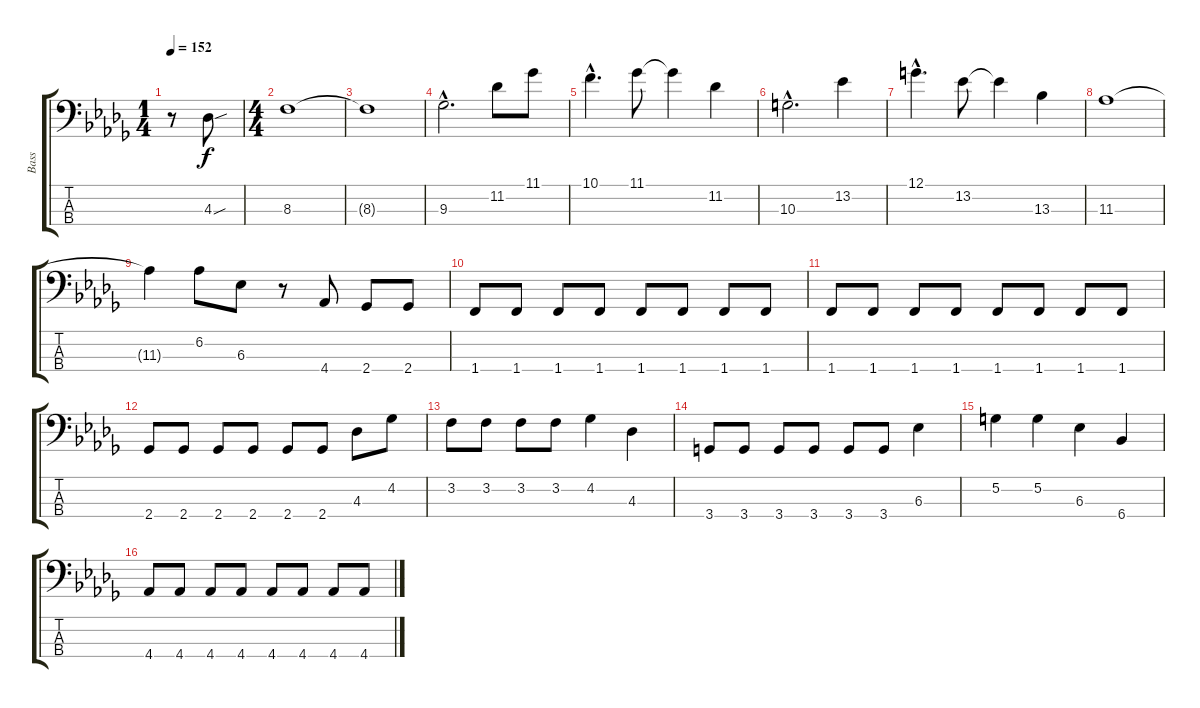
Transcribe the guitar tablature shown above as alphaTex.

\track ("Bass" "Bass") {instrument electricbasspick}
\staff {score tabs}
\tuning (G2 D2 A1 E1) {hide}
\ts (1 4)
\tempo 152
\clef f4
\ks db
r.8{dy f instrument electricbasspick} 4.3{sou}.8 |
\ts (4 4)
8.3.1 |
8.3{t}.1 |
9.3{hac}.2{d} 11.2.8 11.1.8 |
10.1{hac}.4{d} 11.1.8 11.1{t}.4 11.2.4 |
10.3{hac}.2{d} 13.2.4 |
12.1{hac}.4{d} 13.2.8 13.2{t}.4 13.3.4 |
11.3.1 |
11.3{t}.4 6.2.8 6.3.8 r.8 4.4.8 2.4.8 2.4.8 |
1.4.8 1.4.8 1.4.8 1.4.8 1.4.8 1.4.8 1.4.8 1.4.8 |
1.4.8 1.4.8 1.4.8 1.4.8 1.4.8 1.4.8 1.4.8 1.4.8 |
2.4.8 2.4.8 2.4.8 2.4.8 2.4.8 2.4.8 4.3.8 4.2.8 |
3.2.8 3.2.8 3.2.8 3.2.8 4.2.4 4.3.4 |
3.4.8 3.4.8 3.4.8 3.4.8 3.4.8 3.4.8 6.3.4 |
5.2.4 5.2.4 6.3.4 6.4.4 |
4.4.8 4.4.8 4.4.8 4.4.8 4.4.8 4.4.8 4.4.8 4.4.8
